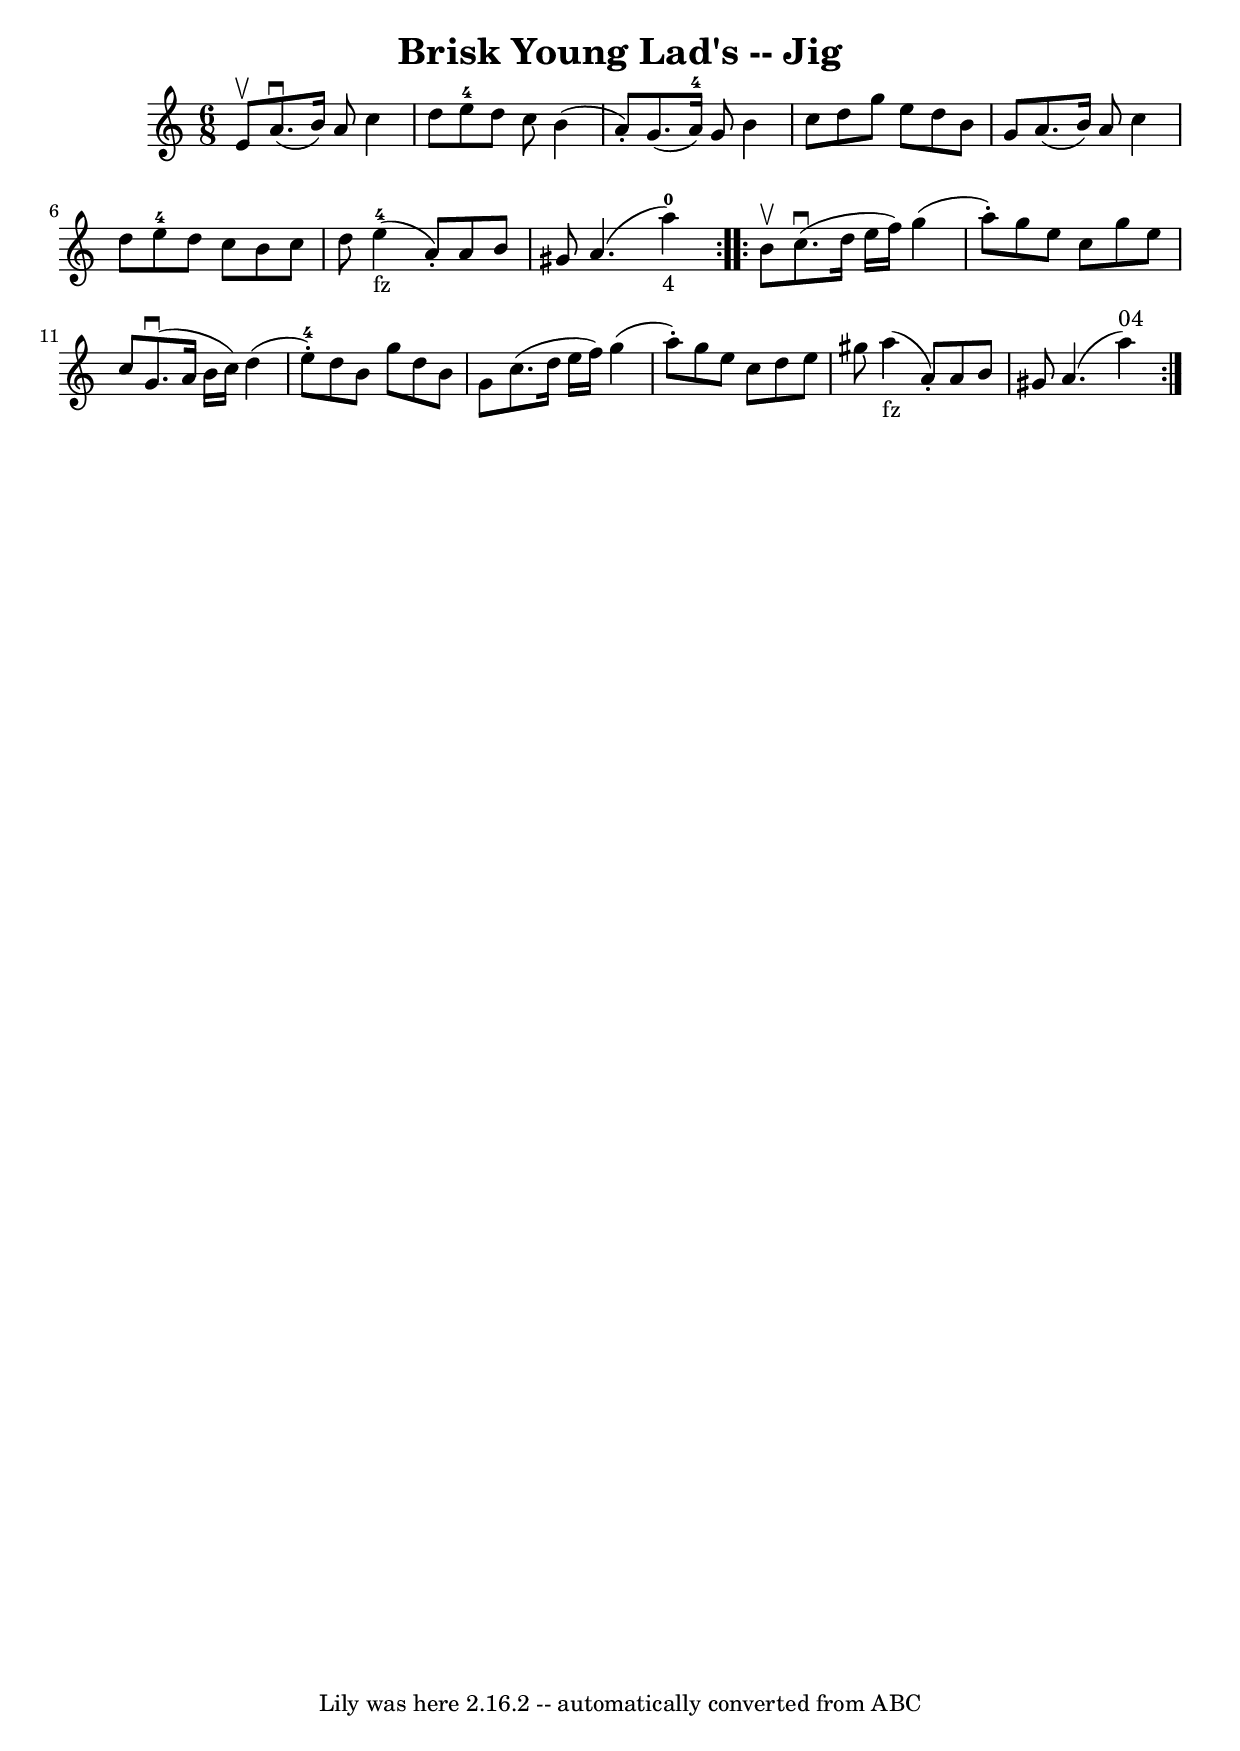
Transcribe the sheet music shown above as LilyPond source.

\version "2.16.2"
\include "Mammoth.ily"
\header {
  %% book = "Ryan's Mammoth Collection."
  crossRefNumber = "1"
  footnotes = ""
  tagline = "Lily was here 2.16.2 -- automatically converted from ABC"
  title = "Brisk Young Lad's -- Jig"

}
voicedefault =  {



  \repeat volta 2 {

    \time 6/8 
    \key a \minor e'8^\upbow |
    a'8.^\downbow(b'16)   
    a'8 c''4 d''8  |
    e''8-4 d''8 c''8 b'4 (a'8 -.) 
    |
    g'8. (a'16-4) g'8 b'4 c''8  |
    d''8 g''8  
    e''8 d''8 b'8 g'8  |
    a'8. (b'16) a'8 c''4    
    d''8  |
    e''8-4 d''8 c''8 b'8 c''8 d''8  |
    
    e''4_"fz"-4(a'8 -.) a'8 b'8 gis'8  |
    a'4. (a''4 
    -0_"4") 
  } 
  \repeat volta 2 {
    b'8^\upbow |
    c''8.^\downbow(
    d''16 e''16 f''16) g''4 (a''8 -.) |
    g''8 e''8    
    c''8 g''8 e''8 c''8  |
    g'8.^\downbow(a'16 b'16    
    c''16) d''4 (e''8-4-.) |
    d''8 b'8 g''8 d''8    
    b'8 g'8  |
    c''8. (d''16 e''16 f''16) g''4 (a''8 
    -.) |
    g''8 e''8 c''8 d''8 e''8 gis''8  |
    
    a''4_"fz"(a'8 -.) a'8 b'8 gis'8  |
    a'4. (a''4^"04" 
    -)   
  }   

}

\score{
  <<

    \context Staff="default"
    {
      \voicedefault 
      
    }

  >>
  \layout {
    
  }
  \midi {
  }

}
